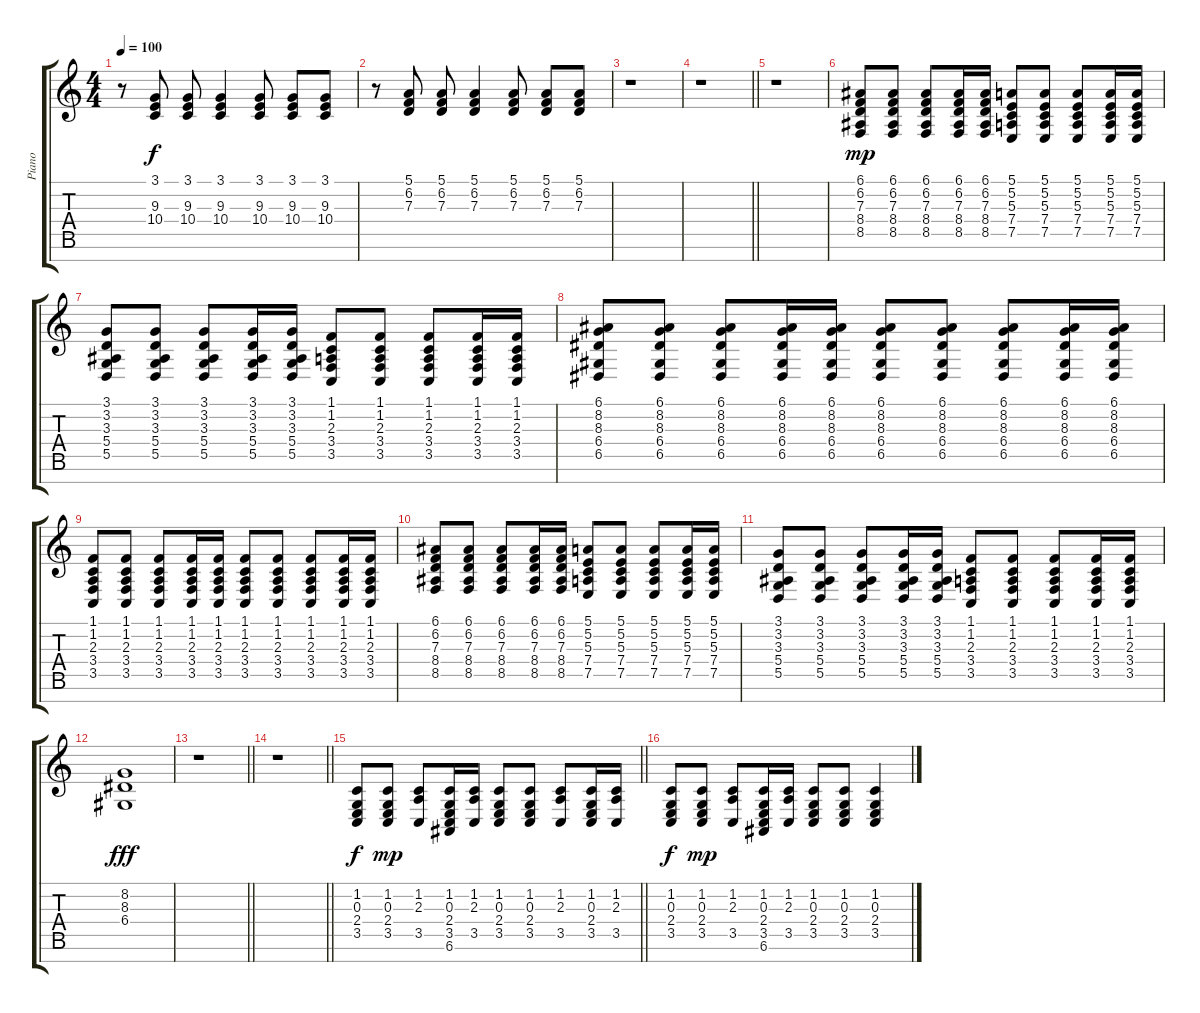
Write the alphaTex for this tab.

\track ("Piano" "Piano") {instrument acousticgrandpiano}
\staff {score tabs}
\tuning (E4 B3 G3 D3 A2 E2 B1) {hide}
\ts (4 4)
\tempo 100
\clef g2
\ks c
r.8{dy f} (3.1 9.3 10.4).8 (3.1 9.3 10.4).8 (3.1 9.3 10.4).4 (3.1 9.3 10.4).8 (3.1 9.3 10.4).8 (3.1 9.3 10.4).8 |
r.8 (5.1 6.2 7.3).8 (5.1 6.2 7.3).8 (5.1 6.2 7.3).4 (5.1 6.2 7.3).8 (5.1 6.2 7.3).8 (5.1 6.2 7.3).8 |
r.1 |
\barLineRight lightlight
r.1 |
r.1 |
(6.1 6.2 7.3 8.4 8.5).8{dy mp} (6.1 6.2 7.3 8.4 8.5).8 (6.1 6.2 7.3 8.4 8.5).8 (6.1 6.2 7.3 8.4 8.5).16 (6.1 6.2 7.3 8.4 8.5).16 (5.1 5.2 5.3 7.4 7.5).8 (5.1 5.2 5.3 7.4 7.5).8 (5.1 5.2 5.3 7.4 7.5).8 (5.1 5.2 5.3 7.4 7.5).16 (5.1 5.2 5.3 7.4 7.5).16 |
(3.1 3.2 3.3 5.4 5.5).8 (3.1 3.2 3.3 5.4 5.5).8 (3.1 3.2 3.3 5.4 5.5).8 (3.1 3.2 3.3 5.4 5.5).16 (3.1 3.2 3.3 5.4 5.5).16 (1.1 1.2 2.3 3.4 3.5).8 (1.1 1.2 2.3 3.4 3.5).8 (1.1 1.2 2.3 3.4 3.5).8 (1.1 1.2 2.3 3.4 3.5).16 (1.1 1.2 2.3 3.4 3.5).16 |
(6.1 8.2 8.3 6.4 6.5).8 (6.1 8.2 8.3 6.4 6.5).8 (6.1 8.2 8.3 6.4 6.5).8 (6.1 8.2 8.3 6.4 6.5).16 (6.1 8.2 8.3 6.4 6.5).16 (6.1 8.2 8.3 6.4 6.5).8 (6.1 8.2 8.3 6.4 6.5).8 (6.1 8.2 8.3 6.4 6.5).8 (6.1 8.2 8.3 6.4 6.5).16 (6.1 8.2 8.3 6.4 6.5).16 |
(1.1 1.2 2.3 3.4 3.5).8 (1.1 1.2 2.3 3.4 3.5).8 (1.1 1.2 2.3 3.4 3.5).8 (1.1 1.2 2.3 3.4 3.5).16 (1.1 1.2 2.3 3.4 3.5).16 (1.1 1.2 2.3 3.4 3.5).8 (1.1 1.2 2.3 3.4 3.5).8 (1.1 1.2 2.3 3.4 3.5).8 (1.1 1.2 2.3 3.4 3.5).16 (1.1 1.2 2.3 3.4 3.5).16 |
(6.1 6.2 7.3 8.4 8.5).8 (6.1 6.2 7.3 8.4 8.5).8 (6.1 6.2 7.3 8.4 8.5).8 (6.1 6.2 7.3 8.4 8.5).16 (6.1 6.2 7.3 8.4 8.5).16 (5.1 5.2 5.3 7.4 7.5).8 (5.1 5.2 5.3 7.4 7.5).8 (5.1 5.2 5.3 7.4 7.5).8 (5.1 5.2 5.3 7.4 7.5).16 (5.1 5.2 5.3 7.4 7.5).16 |
(3.1 3.2 3.3 5.4 5.5).8 (3.1 3.2 3.3 5.4 5.5).8 (3.1 3.2 3.3 5.4 5.5).8 (3.1 3.2 3.3 5.4 5.5).16 (3.1 3.2 3.3 5.4 5.5).16 (1.1 1.2 2.3 3.4 3.5).8 (1.1 1.2 2.3 3.4 3.5).8 (1.1 1.2 2.3 3.4 3.5).8 (1.1 1.2 2.3 3.4 3.5).16 (1.1 1.2 2.3 3.4 3.5).16 |
(8.2 8.3 6.4).1{dy fff} |
\barLineRight lightlight
r.1 |
\barLineRight lightlight
r.1 |
\barLineRight lightlight
(1.2 0.3 2.4 3.5).8{dy f} (1.2 0.3 2.4 3.5).8{dy mp} (1.2 2.3 3.5).8 (1.2 0.3 2.4 3.5 6.6).16 (1.2 2.3 3.5).16 (1.2 0.3 2.4 3.5).8 (1.2 0.3 2.4 3.5).8 (1.2 2.3 3.5).8 (1.2 0.3 2.4 3.5).16 (1.2 2.3 3.5).16 |
(1.2 0.3 2.4 3.5).8{dy f} (1.2 0.3 2.4 3.5).8{dy mp} (1.2 2.3 3.5).8 (1.2 0.3 2.4 3.5 6.6).16 (1.2 2.3 3.5).16 (1.2 0.3 2.4 3.5).8 (1.2 0.3 2.4 3.5).8 (1.2 0.3 2.4 3.5).4
